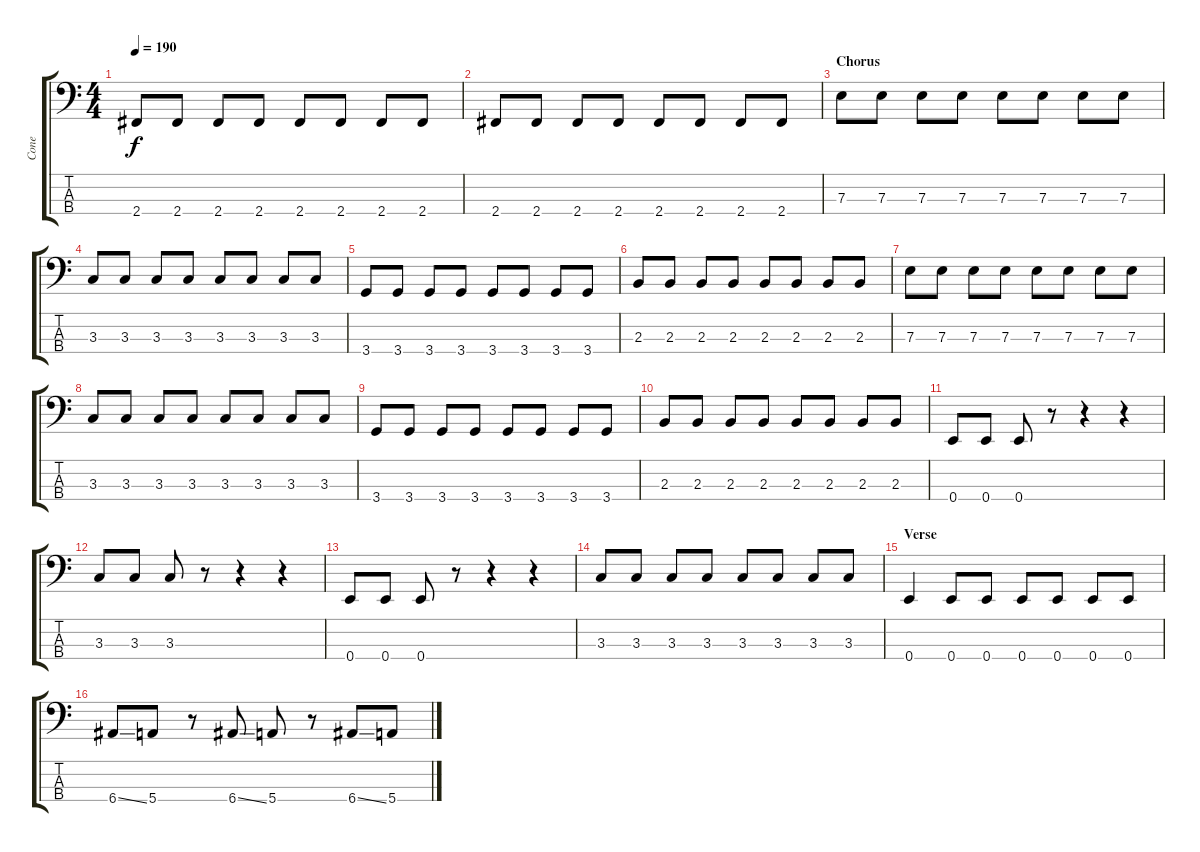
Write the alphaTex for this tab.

\track ("Cone" "Cone") {instrument electricbassfinger}
\staff {score tabs}
\tuning (G2 D2 A1 E1) {hide}
\ts (4 4)
\tempo 190
\clef f4
\ks c
2.4.8{dy f} 2.4.8 2.4.8 2.4.8 2.4.8 2.4.8 2.4.8 2.4.8 |
2.4.8 2.4.8 2.4.8 2.4.8 2.4.8 2.4.8 2.4.8 2.4.8 |
\section ("" "Chorus")
7.3.8 7.3.8 7.3.8 7.3.8 7.3.8 7.3.8 7.3.8 7.3.8 |
3.3.8 3.3.8 3.3.8 3.3.8 3.3.8 3.3.8 3.3.8 3.3.8 |
3.4.8 3.4.8 3.4.8 3.4.8 3.4.8 3.4.8 3.4.8 3.4.8 |
2.3.8 2.3.8 2.3.8 2.3.8 2.3.8 2.3.8 2.3.8 2.3.8 |
7.3.8 7.3.8 7.3.8 7.3.8 7.3.8 7.3.8 7.3.8 7.3.8 |
3.3.8 3.3.8 3.3.8 3.3.8 3.3.8 3.3.8 3.3.8 3.3.8 |
3.4.8 3.4.8 3.4.8 3.4.8 3.4.8 3.4.8 3.4.8 3.4.8 |
2.3.8 2.3.8 2.3.8 2.3.8 2.3.8 2.3.8 2.3.8 2.3.8 |
0.4.8 0.4.8 0.4.8 r.8 r.4 r.4 |
3.3.8 3.3.8 3.3.8 r.8 r.4 r.4 |
0.4.8 0.4.8 0.4.8 r.8 r.4 r.4 |
3.3.8 3.3.8 3.3.8 3.3.8 3.3.8 3.3.8 3.3.8 3.3.8 |
\section ("" "Verse")
0.4.4 0.4.8 0.4.8 0.4.8 0.4.8 0.4.8 0.4.8 |
6.4{ss}.8 5.4.8 r.8 6.4{ss}.8 5.4.8 r.8 6.4{ss}.8 5.4.8
